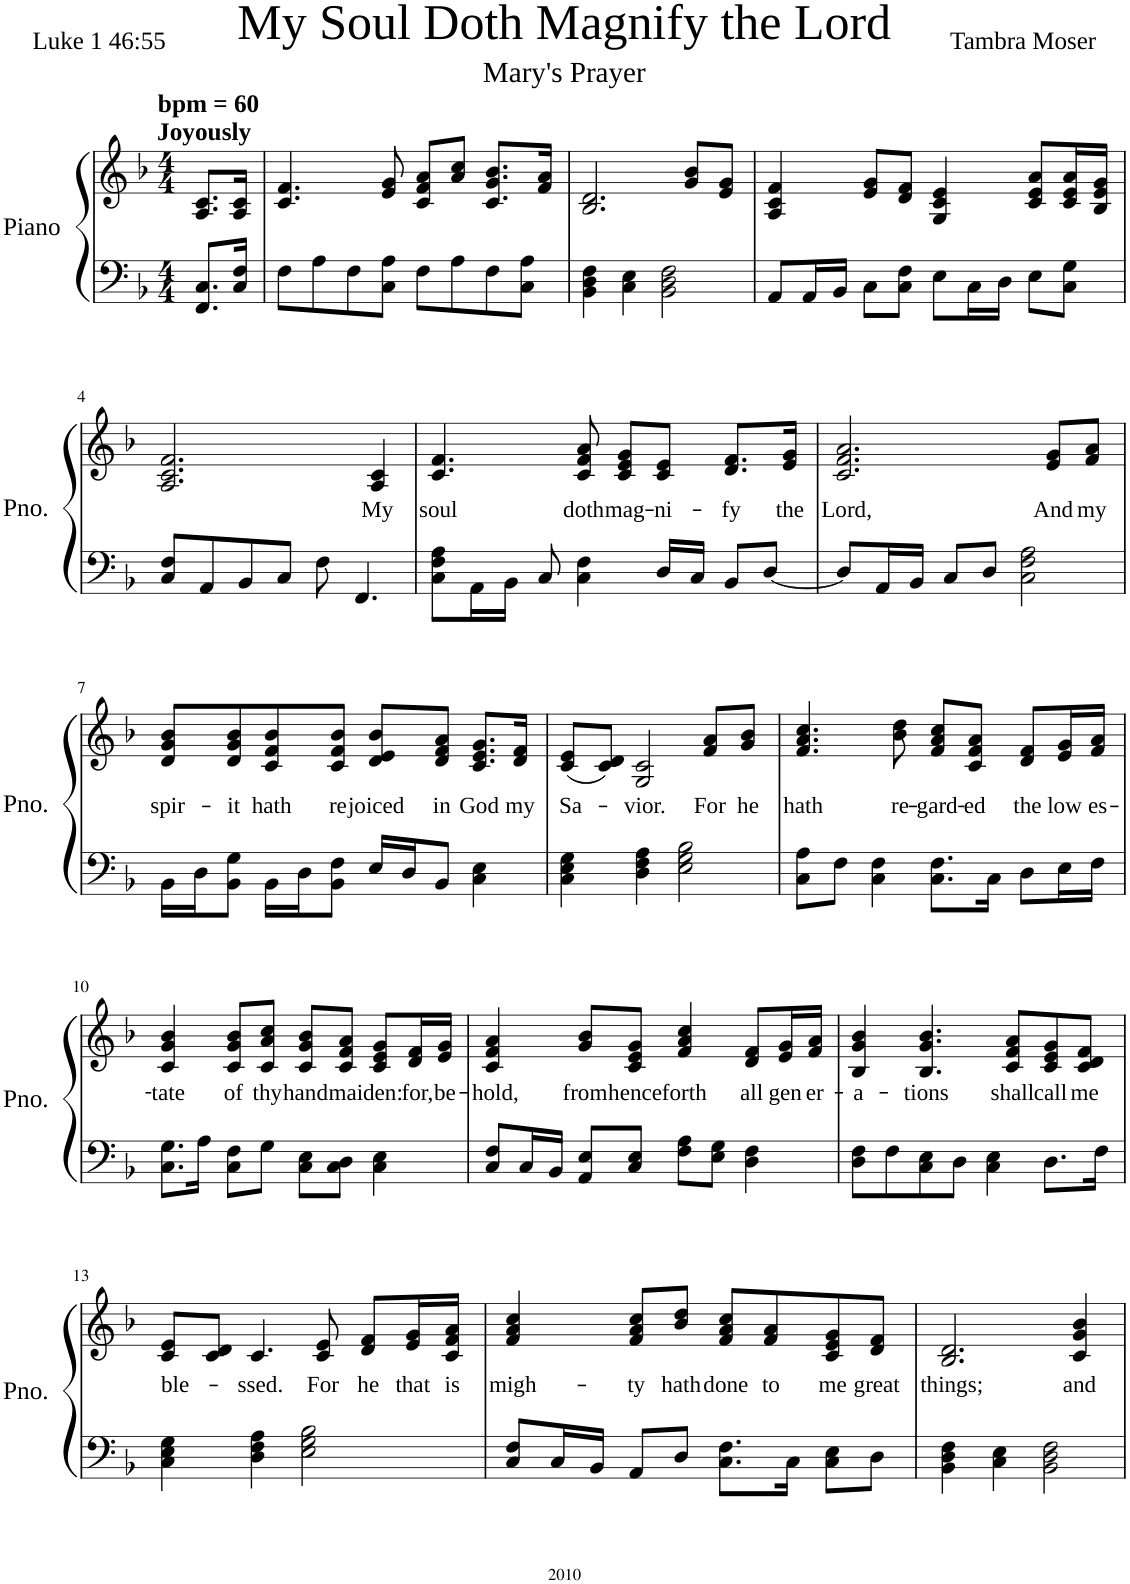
**kern	**kern	**text
*part1	*part1	*part1
*staff2	*staff1	*staff1
*I"Piano	*	*
*I'Pno.	*	*
*clefF4	*clefG2	*
*k[b-]	*k[b-]	*
*M4/4	*M4/4	*
=	=	=
!	!LO:TX:a:B:t=Joyously	!
!	!LO:TX:a:B:t=bpm = 60	!
8.FF/ 8.C/L	8.A/ 8.c/L	.
16C/ 16F/Jk	16A/ 16c/Jk	.
=1	=1	=1
8F\L	4.c/ 4.f/	.
8A\	.	.
8F\	.	.
8C\ 8A\J	8e/ 8g/	.
8F\L	8c/ 8f/ 8a/L	.
8A\	8a/ 8cc/J	.
8F\	8.c/ 8.g/ 8.b-/L	.
8C\ 8A\J	.	.
.	16f/ 16a/Jk	.
=2	=2	=2
4BB-\ 4D\ 4F\	2.B-/ 2.d/	.
4C\ 4E\	.	.
2BB-\ 2D\ 2F\	.	.
.	8g/ 8b-/L	.
.	8e/ 8g/J	.
=3	=3	=3
8AA/L	4A/ 4c/ 4f/	.
16AA/L	.	.
16BB-/JJ	.	.
8C\L	8e/ 8g/L	.
8C\ 8F\J	8d/ 8f/J	.
8E\L	4G/ 4c/ 4e/	.
16C\L	.	.
16D\JJ	.	.
8E\L	8c/ 8e/ 8a/L	.
8C\ 8G\J	16c/ 16e/ 16a/L	.
.	16B-/ 16e/ 16g/JJ	.
!!LO:LB:g=z
=4	=4	=4
8C/ 8F/L	2.A/ 2.c/ 2.f/	.
8AA/	.	.
8BB-/	.	.
8C/J	.	.
8F\	.	.
4.FF/	.	.
!	!	!LO:LY:b
.	4A/ 4c/	My
=5	=5	=5
!	!	!LO:LY:b
8C\ 8F\ 8A\L	4.c/ 4.f/	soul
16AA\L	.	.
16BB-\JJ	.	.
8C/	.	.
!	!	!LO:LY:b
4C\ 4F\	8c/ 8f/ 8a/	doth
!	!	!LO:LY:b
.	8c/ 8e/ 8g/L	mag-
!	!	!LO:LY:b
16D/LL	8c/ 8e/J	-ni-
16C/JJ	.	.
!	!	!LO:LY:b
8BB-/L	8.d/ 8.f/L	-fy
[8D/J	.	.
!	!	!LO:LY:b
.	16e/ 16g/Jk	the
=6	=6	=6
!	!	!LO:LY:b
8D/L]	2.c/ 2.f/ 2.a/	Lord,
16AA/L	.	.
16BB-/JJ	.	.
8C/L	.	.
8D/J	.	.
2C\ 2F\ 2A\	.	.
!	!	!LO:LY:b
.	8e/ 8g/L	And
!	!	!LO:LY:b
.	8f/ 8a/J	my
!!LO:LB:g=z
=7	=7	=7
!	!	!LO:LY:b
16BB-\LL	8d/ 8g/ 8b-/L	spir-
16D\J	.	.
!	!	!LO:LY:b
8BB-\ 8G\J	8d/ 8g/ 8b-/	-it
!	!	!LO:LY:b
16BB-\LL	8c/ 8f/ 8b-/	hath
16D\J	.	.
!	!	!LO:LY:b
8BB-\ 8F\J	8c/ 8f/ 8b-/J	re-
!	!	!LO:LY:b
16E/LL	8d/ 8e/ 8b-/L	-joiced
16D/J	.	.
!	!	!LO:LY:b
8BB-/J	8d/ 8f/ 8a/J	in
!	!	!LO:LY:b
4C\ 4E\	8.c/ 8.e/ 8.g/L	God
!	!	!LO:LY:b
.	16d/ 16f/Jk	my
=8	=8	=8
!	!	!LO:LY:b
4C\ 4E\ 4G\	(8c/ 8e/L	Sa-
.	8c/ 8d/J)	.
!	!	!LO:LY:b
4D\ 4F\ 4A\	2G/ 2c/	-vior.
2E\ 2G\ 2B-\	.	.
!	!	!LO:LY:b
.	8f/ 8a/L	For
!	!	!LO:LY:b
.	8g/ 8b-/J	he
=9	=9	=9
!	!	!LO:LY:b
8C\ 8A\L	4.f/ 4.a/ 4.cc/	hath
8F\J	.	.
4C\ 4F\	.	.
!	!	!LO:LY:b
.	8b-\ 8dd\	re-
!	!	!LO:LY:b
8.C\ 8.F\L	8f/ 8a/ 8cc/L	-gard-
!	!	!LO:LY:b
.	8c/ 8f/ 8a/J	-ed
16C\Jk	.	.
!	!	!LO:LY:b
8D\L	8d/ 8f/L	the
!	!	!LO:LY:b
16E\L	16e/ 16g/L	low
!	!	!LO:LY:b
16F\JJ	16f/ 16a/JJ	es-
!!LO:LB:g=z
=10	=10	=10
!	!	!LO:LY:b
8.C\ 8.G\L	4c/ 4g/ 4b-/	-tate
16A\Jk	.	.
!	!	!LO:LY:b
8C\ 8F\L	8c/ 8g/ 8b-/L	of
!	!	!LO:LY:b
8G\J	8c/ 8a/ 8cc/J	thy
!	!	!LO:LY:b
8C\ 8E\L	8c/ 8g/ 8b-/L	hand-
!	!	!LO:LY:b
8C\ 8D\J	8c/ 8f/ 8a/J	-mai-
!	!	!LO:LY:b
4C\ 4E\	8c/ 8e/ 8g/L	-den:
!	!	!LO:LY:b
.	16d/ 16f/L	for,
!	!	!LO:LY:b
.	16e/ 16g/JJ	be-
=11	=11	=11
!	!	!LO:LY:b
8C/ 8F/L	4c/ 4f/ 4a/	-hold,
16C/L	.	.
16BB-/JJ	.	.
!	!	!LO:LY:b
8AA/ 8E/L	8g/ 8b-/L	from
!	!	!LO:LY:b
8C/ 8E/J	8c/ 8e/ 8g/J	hence-
!	!	!LO:LY:b
8F\ 8A\L	4f/ 4a/ 4cc/	-forth
8E\ 8G\J	.	.
!	!	!LO:LY:b
4D\ 4F\	8d/ 8f/L	all
!	!	!LO:LY:b
.	16e/ 16g/L	gen-
!	!	!LO:LY:b
.	16f/ 16a/JJ	-er-
=12	=12	=12
!	!	!LO:LY:b
8D\ 8F\L	4B-/ 4g/ 4b-/	-a-
8F\	.	.
!	!	!LO:LY:b
8C\ 8E\	4.B-/ 4.g/ 4.b-/	-tions
8D\J	.	.
4C\ 4E\	.	.
!	!	!LO:LY:b
.	8c/ 8f/ 8a/L	shall
!	!	!LO:LY:b
8.D\L	8c/ 8e/ 8g/	call
!	!	!LO:LY:b
.	8c/ 8d/ 8f/J	me
16F\Jk	.	.
!!LO:LB:g=z
=13	=13	=13
!	!	!LO:LY:b
4C\ 4E\ 4G\	8c/ 8e/L	ble-
.	8c/ 8d/J	.
!	!	!LO:LY:b
4D\ 4F\ 4A\	4.c/	-ssed.
2E\ 2G\ 2B-\	.	.
!	!	!LO:LY:b
.	8c/ 8e/	For
!	!	!LO:LY:b
.	8d/ 8f/L	he
!	!	!LO:LY:b
.	16e/ 16g/L	that
!	!	!LO:LY:b
.	16c/ 16f/ 16a/JJ	is
=14	=14	=14
!	!	!LO:LY:b
8C/ 8F/L	4f/ 4a/ 4cc/	migh-
16C/L	.	.
16BB-/JJ	.	.
!	!	!LO:LY:b
8AA/L	8f/ 8a/ 8cc/L	-ty
!	!	!LO:LY:b
8D/J	8b-/ 8dd/J	hath
!	!	!LO:LY:b
8.C\ 8.F\L	8f/ 8a/ 8cc/L	done
!	!	!LO:LY:b
.	8f/ 8a/	to
16C\Jk	.	.
!	!	!LO:LY:b
8C\ 8E\L	8c/ 8e/ 8g/	me
!	!	!LO:LY:b
8D\J	8d/ 8f/J	great
=15	=15	=15
!	!	!LO:LY:b
4BB-\ 4D\ 4F\	2.B-/ 2.d/	things;
4C\ 4E\	.	.
2BB-\ 2D\ 2F\	.	.
!	!	!LO:LY:b
.	4c/ 4g/ 4b-/	and
=	=	=
*-	*-	*-
